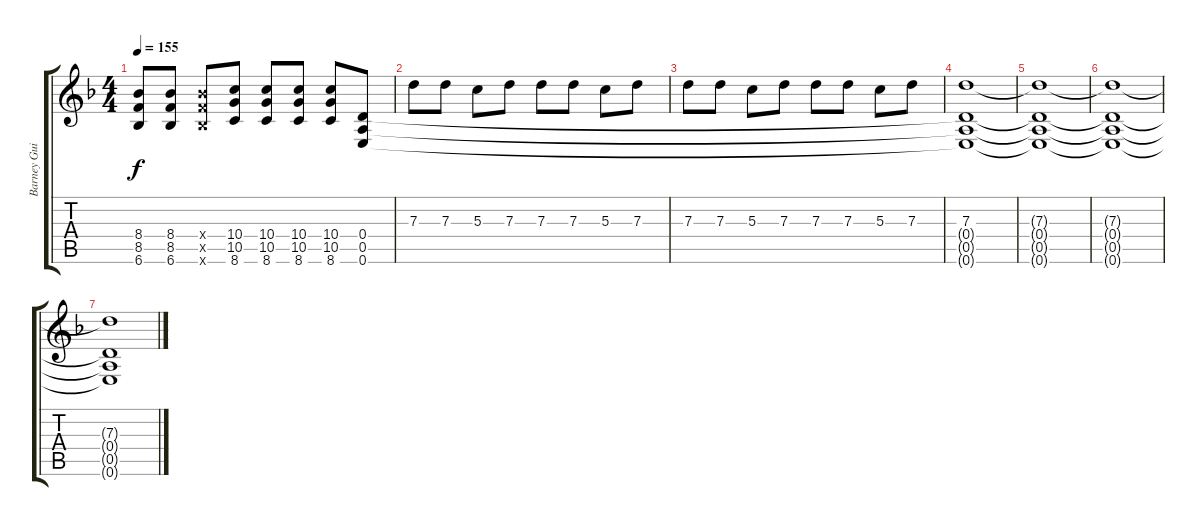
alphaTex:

\track ("Barney Guitar" "Barney Gui") {instrument overdrivenguitar}
\staff {score tabs}
\tuning (E4 B3 G3 D3 A2 E2) {hide}
\ts (4 4)
\tempo 155
\clef g2
\ks f
(8.4 8.5 6.6).8{dy f} (8.4 8.5 6.6).8 (8.4{x} 8.5{x} 6.6{x}).8 (10.4 10.5 8.6).8 (10.4 10.5 8.6).8 (10.4 10.5 8.6).8 (10.4 10.5 8.6).8 (0.4 0.5 0.6).8 |
7.3.8 7.3.8 5.3.8 7.3.8 7.3.8 7.3.8 5.3.8 7.3.8 |
7.3.8 7.3.8 5.3.8 7.3.8 7.3.8 7.3.8 5.3.8 7.3.8 |
(7.3 0.4{t} 0.5{t} 0.6{t}).1 |
(7.3{t} 0.4{t} 0.5{t} 0.6{t}).1 |
(7.3{t} 0.4{t} 0.5{t} 0.6{t}).1 |
(7.3{t} 0.4{t} 0.5{t} 0.6{t}).1
